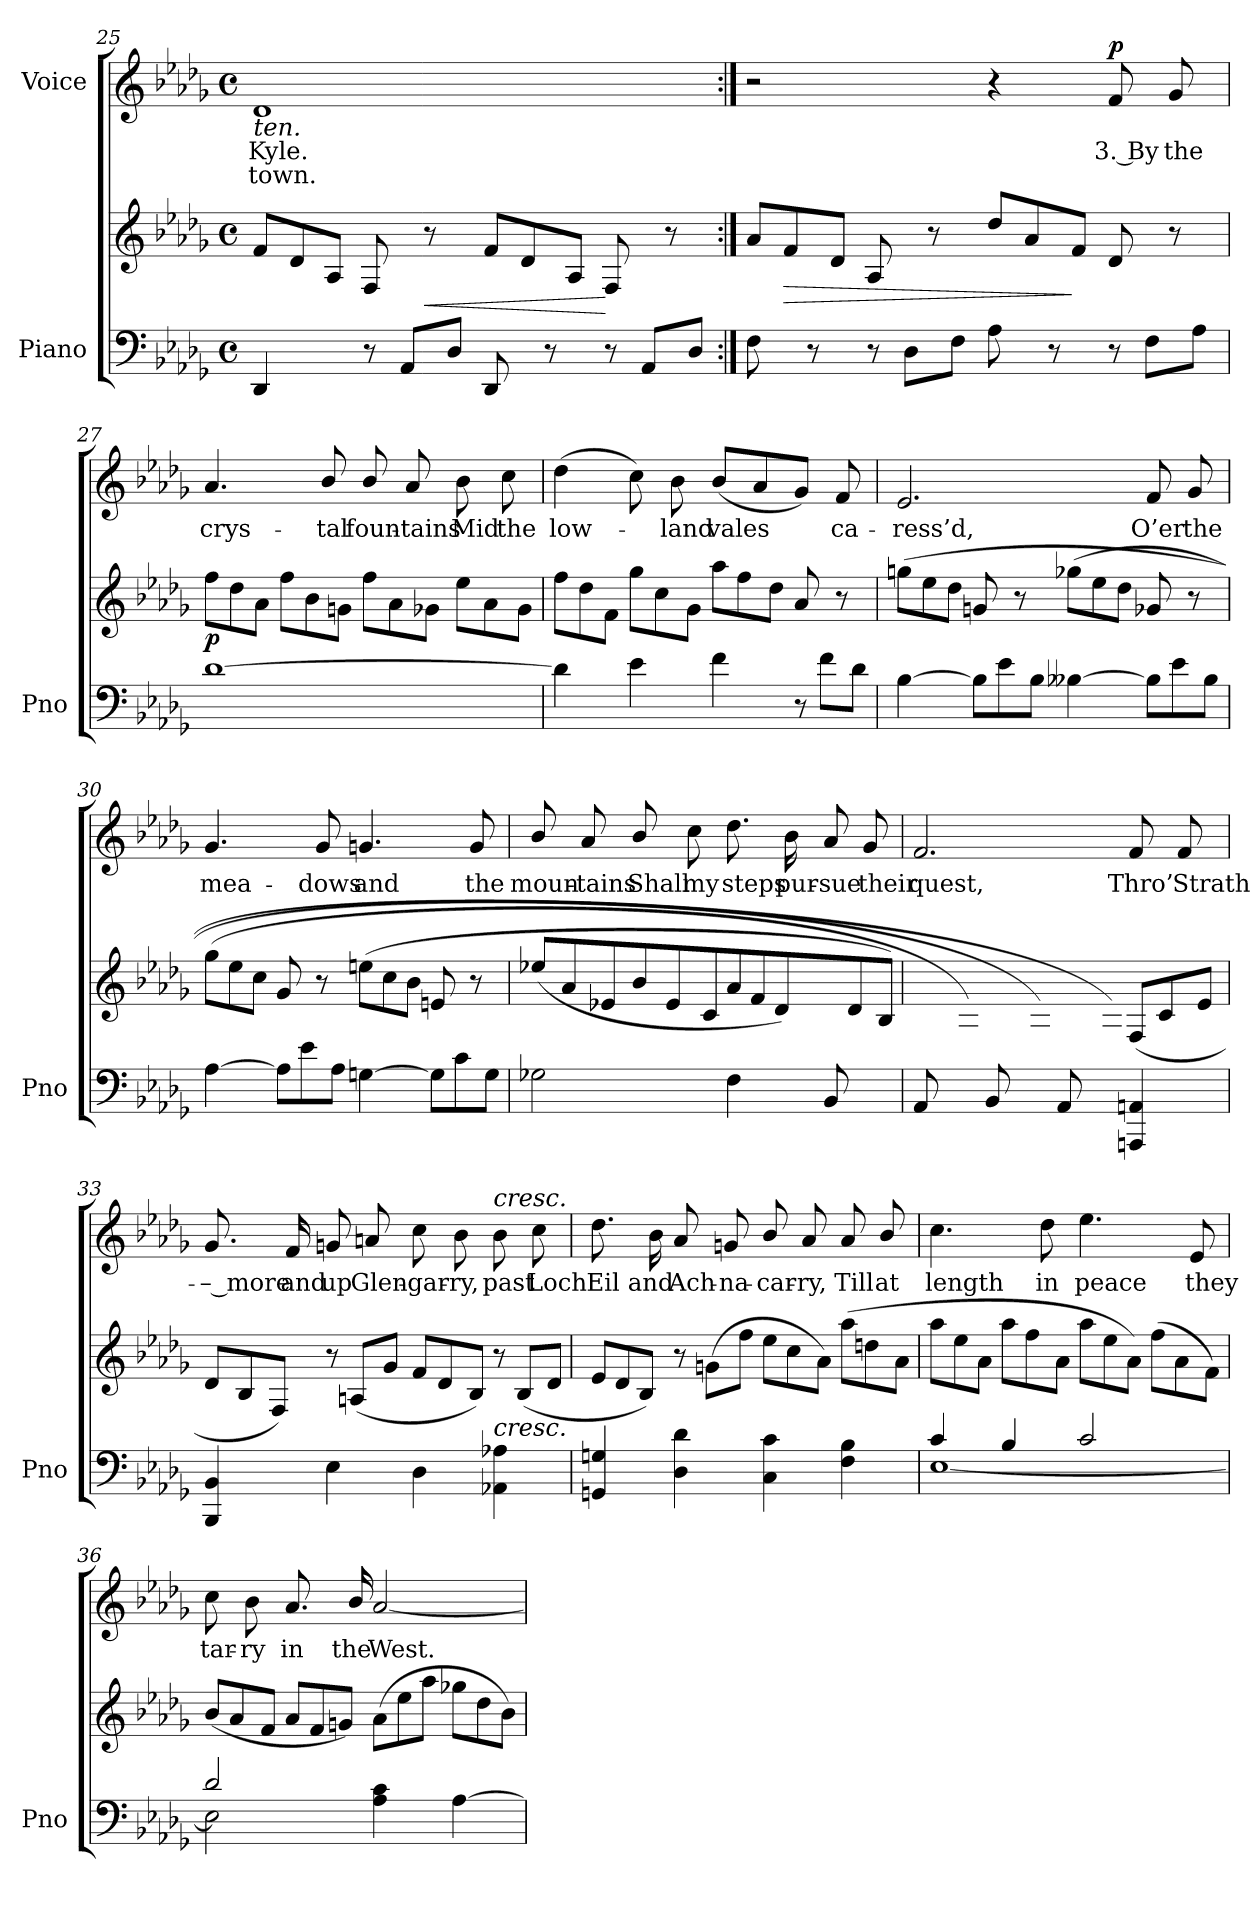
**kern	**kern	**dynam	**kern	**text	**text	**dynam
*part2	*part2	*part2	*part1	*part1	*part1	*part1
*staff3	*staff2	*staff2/3	*staff1	*staff1	*staff1	*staff1
*I"Piano	*	*	*I"Voice	*	*	*
*I'Pno	*	*	*	*	*	*
*clefF4	*clefG2	*	*clefG2	*	*	*
*k[b-e-a-d-g-]	*k[b-e-a-d-g-]	*	*k[b-e-a-d-g-]	*	*	*
*M4/4	*M4/4	*	*M4/4	*	*	*
*met(c)	*met(c)	*	*met(c)	*	*	*
*	*Xtuplet	*	*	*	*	*
=25	=25	=25	=25	=25	=25	=25
!	!	!	!LO:TX:b:i:t=ten.	!	!	!
!	!	!	!	!LO:LY:b	!LO:LY:b	!
4DD-/	(>12f/L	.	1d-	Kyle.	town.	.
.	12d-/	.	.	.	.	.
.	12A-/J	.	.	.	.	.
*Xtuplet	*	*	*	*	*	*
12r	8F/	.	.	.	.	.
12AA-/L	.	.	.	.	.	.
!	!	!LO:HP:b	!	!	!	!
.	8r	<	.	.	.	.
12D-/J)	.	.	.	.	.	.
8DD-/	(>12f/L	.	.	.	.	.
.	12d-/	.	.	.	.	.
8r	.	.	.	.	.	.
.	12A-/J	.	.	.	.	.
12r	8F/	[	.	.	.	.
12AA-/L	.	.	.	.	.	.
.	8r	.	.	.	.	.
12D-/J)	.	.	.	.	.	.
!!LO:LB:g=z
=26:|!	=26:|!	=26:|!	=26:|!	=26:|!	=26:|!	=26:|!
8F\	(>12a-/L	.	2r	.	.	.
!	!	!LO:HP:b	!	!	!	!
.	12f/	>	.	.	.	.
8r	.	.	.	.	.	.
.	12d-/J	.	.	.	.	.
12r	8A-/	.	.	.	.	.
12D-\L	.	.	.	.	.	.
.	8r	.	.	.	.	.
12F\J)	.	.	.	.	.	.
8A-\	(>12dd-/L	.	4r	.	.	.
.	12a-/	.	.	.	.	.
8r	.	.	.	.	.	.
.	12f/J	]	.	.	.	.
!	!	!	!	!LO:LY:b	!	!LO:DY:a
12r	8d-/	.	8f/	3. By	.	p
12F\L	.	.	.	.	.	.
!	!	!	!	!LO:LY:b	!	!
.	8r	.	8g-/	the	.	.
12A-\J)	.	.	.	.	.	.
!!LO:LB:g=z
=27	=27	=27	=27	=27	=27	=27
!	!	!LO:DY:b	!	!LO:LY:b	!	!
[1d-	(12ff\L	p	4.a-/	crys-	.	.
.	12dd-\	.	.	.	.	.
.	12a-\J	.	.	.	.	.
.	12ff\L	.	.	.	.	.
.	12b-\	.	.	.	.	.
!	!	!	!	!LO:LY:b	!	!
.	.	.	8b-/	-tal	.	.
.	12gn\J	.	.	.	.	.
!	!	!	!	!LO:LY:b	!	!
.	12ff\L	.	8b-/	foun-	.	.
.	12a-\	.	.	.	.	.
!	!	!	!	!LO:LY:b	!	!
.	.	.	8a-/	-tains	.	.
.	12g-X\J	.	.	.	.	.
!	!	!	!	!LO:LY:b	!	!
.	12ee-\L	.	8b-\	Mid	.	.
.	12a-\	.	.	.	.	.
!	!	!	!	!LO:LY:b	!	!
.	.	.	8cc\	the	.	.
.	12g-\J	.	.	.	.	.
=28	=28	=28	=28	=28	=28	=28
!	!	!	!	!LO:LY:b	!	!
4d-\]	12ff\L	.	(4dd-\	low-	.	.
.	12dd-\	.	.	.	.	.
.	12f\J	.	.	.	.	.
4e-\	12gg-\L	.	8cc\)	.	.	.
.	12cc\	.	.	.	.	.
!	!	!	!	!LO:LY:b	!	!
.	.	.	8b-\	-land	.	.
.	12g-\J	.	.	.	.	.
!	!	!	!	!LO:LY:b	!	!
4f\	12aa-\L	.	(8b-/L	vales	.	.
.	12ff\	.	.	.	.	.
.	.	.	8a-/	.	.	.
.	12dd-\J	.	.	.	.	.
12r	8a-/	.	8g-/J)	.	.	.
12f\L	.	.	.	.	.	.
!	!	!	!	!LO:LY:b	!	!
.	8r	.	8f/	ca-	.	.
12d-\J)	.	.	.	.	.	.
!!LO:LB:g=z
=29	=29	=29	=29	=29	=29	=29
!	!	!	!	!LO:LY:b	!	!
[4B-\	(12ggn\L	.	2.e-/	-ress’d,	.	.
.	12ee-\	.	.	.	.	.
.	12dd-\J	.	.	.	.	.
12B-\L]	8gn/	.	.	.	.	.
12e-\	.	.	.	.	.	.
.	8r	.	.	.	.	.
12B-\J)	.	.	.	.	.	.
[4B--X\	(12gg-X\L	.	.	.	.	.
.	12ee-\	.	.	.	.	.
.	12dd-\J	.	.	.	.	.
!	!	!	!	!LO:LY:b	!	!
12B--\L]	8g-X/	.	8f/	O’er	.	.
12e-\	.	.	.	.	.	.
!	!	!	!	!LO:LY:b	!	!
.	8r	.	8g-/	the	.	.
12B--\J)	.	.	.	.	.	.
!!LO:PB:g=z
=30	=30	=30	=30	=30	=30	=30
!	!	!	!	!LO:LY:b	!	!
[4A-\	(>12gg-\L	.	4.g-/	mea-	.	.
.	12ee-\	.	.	.	.	.
.	12cc\J	.	.	.	.	.
12A-\L]	8g-/	.	.	.	.	.
12e-\	.	.	.	.	.	.
!	!	!	!	!LO:LY:b	!	!
.	8r	.	8g-/	-dows	.	.
12A-\J)	.	.	.	.	.	.
!	!	!	!	!LO:LY:b	!	!
[4Gn\	(>12een\L	.	4.gn/	and	.	.
.	12cc\	.	.	.	.	.
.	12b-\J	.	.	.	.	.
12G\L]	8en/	.	.	.	.	.
12c\	.	.	.	.	.	.
!	!	!	!	!LO:LY:b	!	!
.	8r	.	8g/	the	.	.
12G\J)	.	.	.	.	.	.
=31	=31	=31	=31	=31	=31	=31
*^	*	*	*	*	*	*
!	!	!	!	!	!LO:LY:b	!	!
2.ryy	2G-X\	(12ee-X/L	.	8b-/	moun-	.	.
.	.	12a-/	.	.	.	.	.
!	!	!	!	!	!LO:LY:b	!	!
.	.	.	.	8a-/	-tains	.	.
.	.	12e-X/J	.	.	.	.	.
!	!	!	!	!	!LO:LY:b	!	!
.	.	12b-/L	.	8b-/	Shall	.	.
.	.	12e-/	.	.	.	.	.
!	!	!	!	!	!LO:LY:b	!	!
.	.	.	.	8cc\	my	.	.
.	.	12c/J	.	.	.	.	.
!	!	!	!	!	!LO:LY:b	!	!
.	4F\	12a-/L	.	8.dd-\	steps	.	.
.	.	12f/	.	.	.	.	.
.	.	12d-/J)	.	.	.	.	.
!	!	!	!	!	!LO:LY:b	!	!
.	.	.	.	16b-\	pur-	.	.
!	!	!	!	!	!LO:LY:b	!	!
(12BB-/L	4ryy	12ryy	.	8a-/	-sue	.	.
6ryy	.	12d-\	.	.	.	.	.
!	!	!	!	!	!LO:LY:b	!	!
.	.	.	.	8g-/	their	.	.
.	.	12B-\J)	.	.	.	.	.
!!LO:LB:g=z
=32	=32	=32	=32	=32	=32	=32	=32
!	!	!	!	!	!LO:LY:b	!	!
(12AA-/L	2.ryy	12ryy	.	2.f/	quest,	.	.
6ryy	.	12d-\	.	.	.	.	.
.	.	12A-\J)	.	.	.	.	.
(12BB-/L	.	12ryy	.	.	.	.	.
6ryy	.	12d-\	.	.	.	.	.
.	.	12Gn\J)	.	.	.	.	.
(12AA-/L	.	12ryy	.	.	.	.	.
12%5ryy	.	12d-\	.	.	.	.	.
.	.	12A-\J)	.	.	.	.	.
!	!	!	!	!	!LO:LY:b	!	!
.	4AAAn/ 4AAn/	(12F/L	.	8f/	Thro’	.	.
.	.	12c/	.	.	.	.	.
!	!	!	!	!	!LO:LY:b	!	!
.	.	.	.	8f/	Strath-	.	.
.	.	12e-/J	.	.	.	.	.
*v	*v	*	*	*	*	*	*
!!LO:LB:g=z
=33	=33	=33	=33	=33	=33	=33
!	!	!	!	!LO:LY:b	!	!
4BBB-/ 4BB-/	12d-/L	.	8.g-/	-– more	.	.
.	12B-/	.	.	.	.	.
.	12F/J)	.	.	.	.	.
!	!	!	!	!LO:LY:b	!	!
.	.	.	16f/	and	.	.
!	!	!	!	!LO:LY:b	!	!
4E-\	12r	.	8gn/	up	.	.
.	(12An/L	.	.	.	.	.
!	!	!	!	!LO:LY:b	!	!
.	.	.	8an/	Glen-	.	.
.	12g-/J	.	.	.	.	.
!	!	!	!	!LO:LY:b	!	!
4D-\	12f/L	.	8cc\	-gar-	.	.
.	12d-/	.	.	.	.	.
!	!	!	!	!LO:LY:b	!	!
.	.	.	8b-\	-ry,	.	.
.	12B-/J)	.	.	.	.	.
!	!	!	!LO:TX:a:i:t=cresc.	!	!	!
!	!LO:TX:b:i:t=cresc.	!	!	!	!	!
!	!	!	!	!LO:LY:b	!	!
4AA-X\ 4A-X\	12r	.	8b-\	past	.	.
.	(12B-/L	.	.	.	.	.
!	!	!	!	!LO:LY:b	!	!
.	.	.	8cc\	Loch	.	.
.	12d-/J	.	.	.	.	.
=34	=34	=34	=34	=34	=34	=34
!	!	!	!	!LO:LY:b	!	!
4GGn/ 4Gn/	12e-/L	.	8.dd-\	Eil	.	.
.	12d-/	.	.	.	.	.
.	12B-/J)	.	.	.	.	.
!	!	!	!	!LO:LY:b	!	!
.	.	.	16b-\	and	.	.
!	!	!	!	!LO:LY:b	!	!
4D-\ 4d-\	12r	.	8a-/	Ach-	.	.
.	(12gn\L	.	.	.	.	.
!	!	!	!	!LO:LY:b	!	!
.	.	.	8gn/	-na-	.	.
.	12ff\J	.	.	.	.	.
!	!	!	!	!LO:LY:b	!	!
4C\ 4c\	12ee-\L	.	8b-/	-car-	.	.
.	12cc\	.	.	.	.	.
!	!	!	!	!LO:LY:b	!	!
.	.	.	8a-/	-ry,	.	.
.	12a-\J)	.	.	.	.	.
!	!	!	!	!LO:LY:b	!	!
4F\ 4B-\	(12aa-\L	.	8a-/	Till	.	.
.	12ddn\	.	.	.	.	.
!	!	!	!	!LO:LY:b	!	!
.	.	.	8b-/	at	.	.
.	12a-\J	.	.	.	.	.
!!LO:LB:g=z
=35	=35	=35	=35	=35	=35	=35
*^	*	*	*	*	*	*
!	!	!	!	!	!LO:LY:b	!	!
4c/	[1E-	12aa-\L	.	4.cc\	length	.	.
.	.	12ee-\	.	.	.	.	.
.	.	12a-\J	.	.	.	.	.
4B-/	.	12aa-\L	.	.	.	.	.
.	.	12ff\	.	.	.	.	.
!	!	!	!	!	!LO:LY:b	!	!
.	.	.	.	8dd-\	in	.	.
.	.	12a-\J	.	.	.	.	.
!	!	!	!	!	!LO:LY:b	!	!
2c/	.	12aa-\L	.	4.ee-\	peace	.	.
.	.	12ee-\	.	.	.	.	.
.	.	12a-\J)	.	.	.	.	.
.	.	(12ff\L	.	.	.	.	.
.	.	12a-\	.	.	.	.	.
!	!	!	!	!	!LO:LY:b	!	!
.	.	.	.	8e-/	they	.	.
.	.	12f\J)	.	.	.	.	.
=36	=36	=36	=36	=36	=36	=36	=36
!	!	!	!	!	!LO:LY:b	!	!
2d-/	2E-\]	(12b-/L	.	8cc\	tar-	.	.
.	.	12a-/	.	.	.	.	.
!	!	!	!	!	!LO:LY:b	!	!
.	.	.	.	8b-\	-ry	.	.
.	.	12f/J	.	.	.	.	.
!	!	!	!	!	!LO:LY:b	!	!
.	.	12a-/L	.	8.a-/	in	.	.
.	.	12f/	.	.	.	.	.
.	.	12gn/J)	.	.	.	.	.
!	!	!	!	!	!LO:LY:b	!	!
.	.	.	.	16b-/	the	.	.
!	!	!	!	!	!LO:LY:b	!	!
4A-\ 4c\	2ryy	(12a-\L	.	[2a-/	West.	.	.
.	.	12ee-\	.	.	.	.	.
.	.	12aa-\J	.	.	.	.	.
[4A-\	.	12gg-X\L	.	.	.	.	.
.	.	12dd-\	.	.	.	.	.
.	.	12b-\J)	.	.	.	.	.
*v	*v	*	*	*	*	*	*
=	=	=	=	=	=	=
*-	*-	*-	*-	*-	*-	*-
